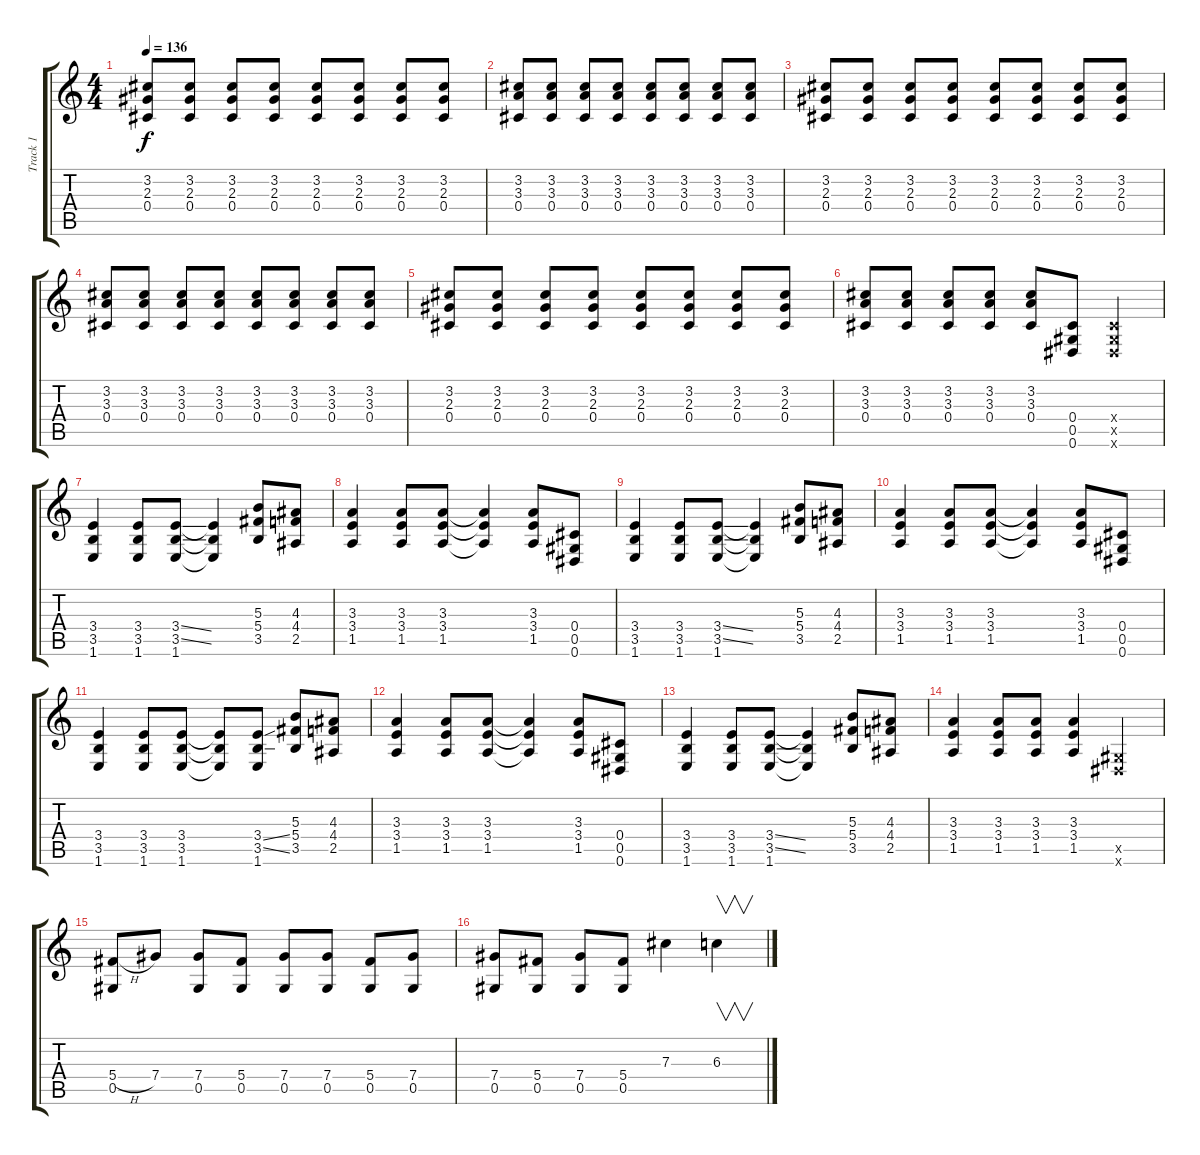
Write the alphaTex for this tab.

\track ("Track 1" "Track 1") {instrument distortionguitar}
\staff {score tabs}
\tuning (Eb4 Bb3 Gb3 Db3 Ab2 Eb2) {hide}
\ts (4 4)
\tempo 136
\clef g2
\ks c
(3.2 2.3 0.4).8{dy f} (3.2 2.3 0.4).8 (3.2 2.3 0.4).8 (3.2 2.3 0.4).8 (3.2 2.3 0.4).8 (3.2 2.3 0.4).8 (3.2 2.3 0.4).8 (3.2 2.3 0.4).8 |
(3.2 3.3 0.4).8 (3.2 3.3 0.4).8 (3.2 3.3 0.4).8 (3.2 3.3 0.4).8 (3.2 3.3 0.4).8 (3.2 3.3 0.4).8 (3.2 3.3 0.4).8 (3.2 3.3 0.4).8 |
(3.2 2.3 0.4).8 (3.2 2.3 0.4).8 (3.2 2.3 0.4).8 (3.2 2.3 0.4).8 (3.2 2.3 0.4).8 (3.2 2.3 0.4).8 (3.2 2.3 0.4).8 (3.2 2.3 0.4).8 |
(3.2 3.3 0.4).8 (3.2 3.3 0.4).8 (3.2 3.3 0.4).8 (3.2 3.3 0.4).8 (3.2 3.3 0.4).8 (3.2 3.3 0.4).8 (3.2 3.3 0.4).8 (3.2 3.3 0.4).8 |
(3.2 2.3 0.4).8 (3.2 2.3 0.4).8 (3.2 2.3 0.4).8 (3.2 2.3 0.4).8 (3.2 2.3 0.4).8 (3.2 2.3 0.4).8 (3.2 2.3 0.4).8 (3.2 2.3 0.4).8 |
(3.2 3.3 0.4).8 (3.2 3.3 0.4).8 (3.2 3.3 0.4).8 (3.2 3.3 0.4).8 (3.2 3.3 0.4).8 (0.4 0.5 0.6).8 (0.4{x} 0.5{x} 0.6{x}).4 |
(3.4 3.5 1.6).4 (3.4 3.5 1.6).8 (3.4{ss} 3.5{ss} 1.6).8 (3.4{t} 3.5{t} 1.6{t}).4 (5.3 5.4 3.5).8 (4.3 4.4 2.5).8 |
(3.3 3.4 1.5).4 (3.3 3.4 1.5).8 (3.3 3.4 1.5).8 (3.3{t} 3.4{t} 1.5{t}).4 (3.3 3.4 1.5).8 (0.4 0.5 0.6).8 |
(3.4 3.5 1.6).4 (3.4 3.5 1.6).8 (3.4{ss} 3.5{ss} 1.6).8 (3.4{t} 3.5{t} 1.6{t}).4 (5.3 5.4 3.5).8 (4.3 4.4 2.5).8 |
(3.3 3.4 1.5).4 (3.3 3.4 1.5).8 (3.3 3.4 1.5).8 (3.3{t} 3.4{t} 1.5{t}).4 (3.3 3.4 1.5).8 (0.4 0.5 0.6).8 |
(3.4 3.5 1.6).4 (3.4 3.5 1.6).8 (3.4 3.5 1.6).8 (3.4{t} 3.5{t} 1.6{t}).8 (3.4{ss} 3.5{ss} 1.6).8 (5.3 5.4 3.5).8 (4.3 4.4 2.5).8 |
(3.3 3.4 1.5).4 (3.3 3.4 1.5).8 (3.3 3.4 1.5).8 (3.3{t} 3.4{t} 1.5{t}).4 (3.3 3.4 1.5).8 (0.4 0.5 0.6).8 |
(3.4 3.5 1.6).4 (3.4 3.5 1.6).8 (3.4{ss} 3.5{ss} 1.6).8 (3.4{t} 3.5{t} 1.6{t}).4 (5.3 5.4 3.5).8 (4.3 4.4 2.5).8 |
(3.3 3.4 1.5).4 (3.3 3.4 1.5).8 (3.3 3.4 1.5).8 (3.3 3.4 1.5).4 (0.5{x} 0.6{x}).4 |
(5.4{h} 0.5).8 7.4.8 (7.4 0.5).8 (5.4 0.5).8 (7.4 0.5).8 (7.4 0.5).8 (5.4 0.5).8 (7.4 0.5).8 |
(7.4 0.5).8 (5.4 0.5).8 (7.4 0.5).8 (5.4 0.5).8 7.3.4 6.3.4{v}
